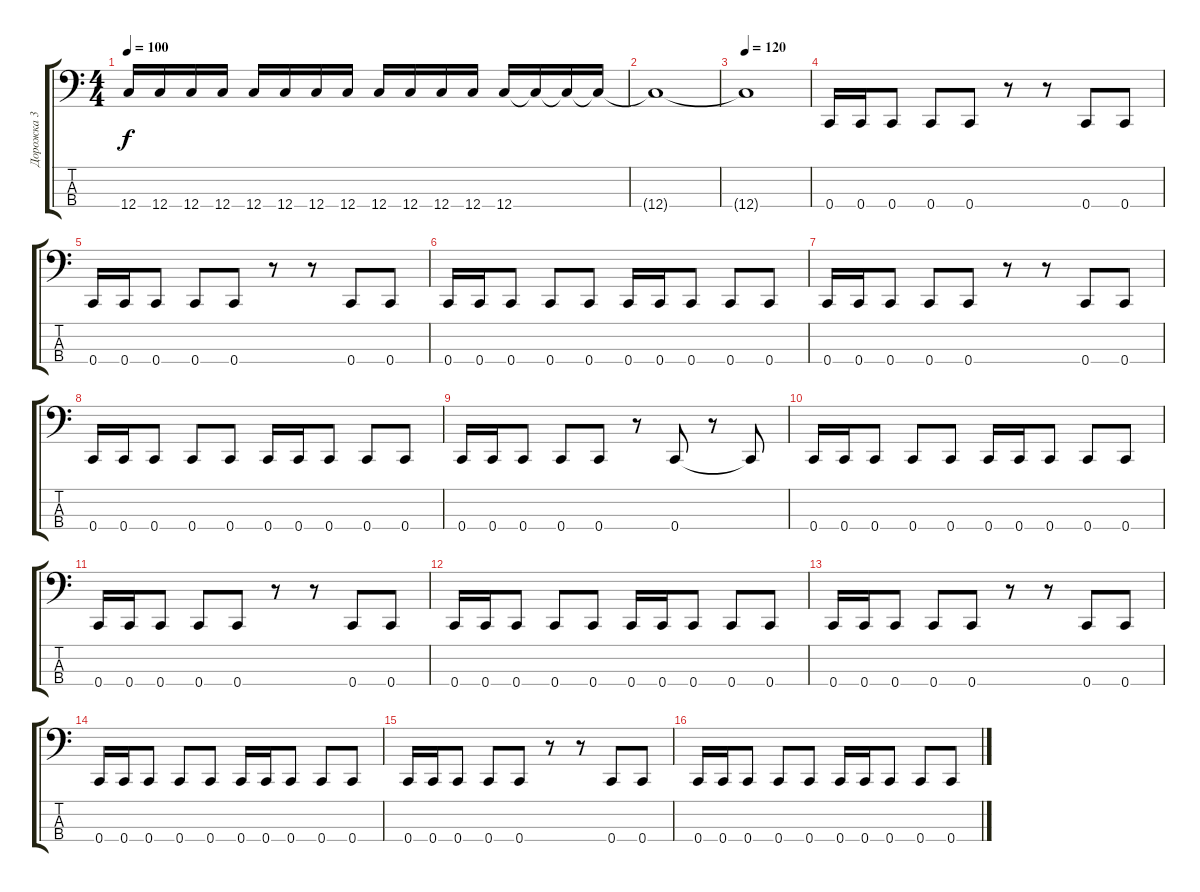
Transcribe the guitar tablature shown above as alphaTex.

\track ("Дорожка 3" "Дорожка 3") {instrument electricbassfinger}
\staff {score tabs}
\tuning (F2 C2 G1 C1) {hide}
\ts (4 4)
\tempo 100
\clef f4
\ks c
12.4.16{dy f} 12.4.16 12.4.16 12.4.16 12.4.16 12.4.16 12.4.16 12.4.16 12.4.16 12.4.16 12.4.16 12.4.16 12.4.16 12.4{t}.16 12.4{t}.16 12.4{t}.16 |
12.4{t}.1 |
\tempo 120
12.4{t}.1 |
0.4.16 0.4.16 0.4.8 0.4.8 0.4.8 r.8 r.8 0.4.8 0.4.8 |
0.4.16 0.4.16 0.4.8 0.4.8 0.4.8 r.8 r.8 0.4.8 0.4.8 |
0.4.16 0.4.16 0.4.8 0.4.8 0.4.8 0.4.16 0.4.16 0.4.8 0.4.8 0.4.8 |
0.4.16 0.4.16 0.4.8 0.4.8 0.4.8 r.8 r.8 0.4.8 0.4.8 |
0.4.16 0.4.16 0.4.8 0.4.8 0.4.8 0.4.16 0.4.16 0.4.8 0.4.8 0.4.8 |
0.4.16 0.4.16 0.4.8 0.4.8 0.4.8 r.8 0.4.8 r.8 0.4{t}.8 |
0.4.16 0.4.16 0.4.8 0.4.8 0.4.8 0.4.16 0.4.16 0.4.8 0.4.8 0.4.8 |
0.4.16 0.4.16 0.4.8 0.4.8 0.4.8 r.8 r.8 0.4.8 0.4.8 |
0.4.16 0.4.16 0.4.8 0.4.8 0.4.8 0.4.16 0.4.16 0.4.8 0.4.8 0.4.8 |
0.4.16 0.4.16 0.4.8 0.4.8 0.4.8 r.8 r.8 0.4.8 0.4.8 |
0.4.16 0.4.16 0.4.8 0.4.8 0.4.8 0.4.16 0.4.16 0.4.8 0.4.8 0.4.8 |
0.4.16 0.4.16 0.4.8 0.4.8 0.4.8 r.8 r.8 0.4.8 0.4.8 |
0.4.16 0.4.16 0.4.8 0.4.8 0.4.8 0.4.16 0.4.16 0.4.8 0.4.8 0.4.8
